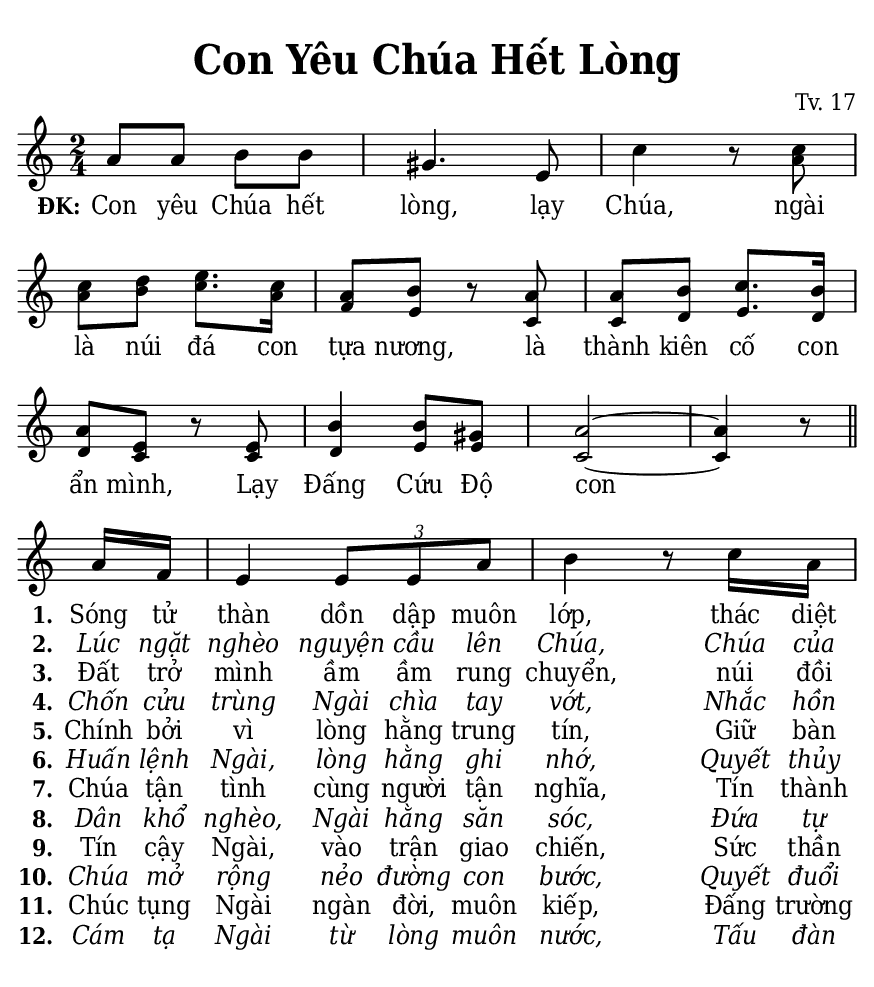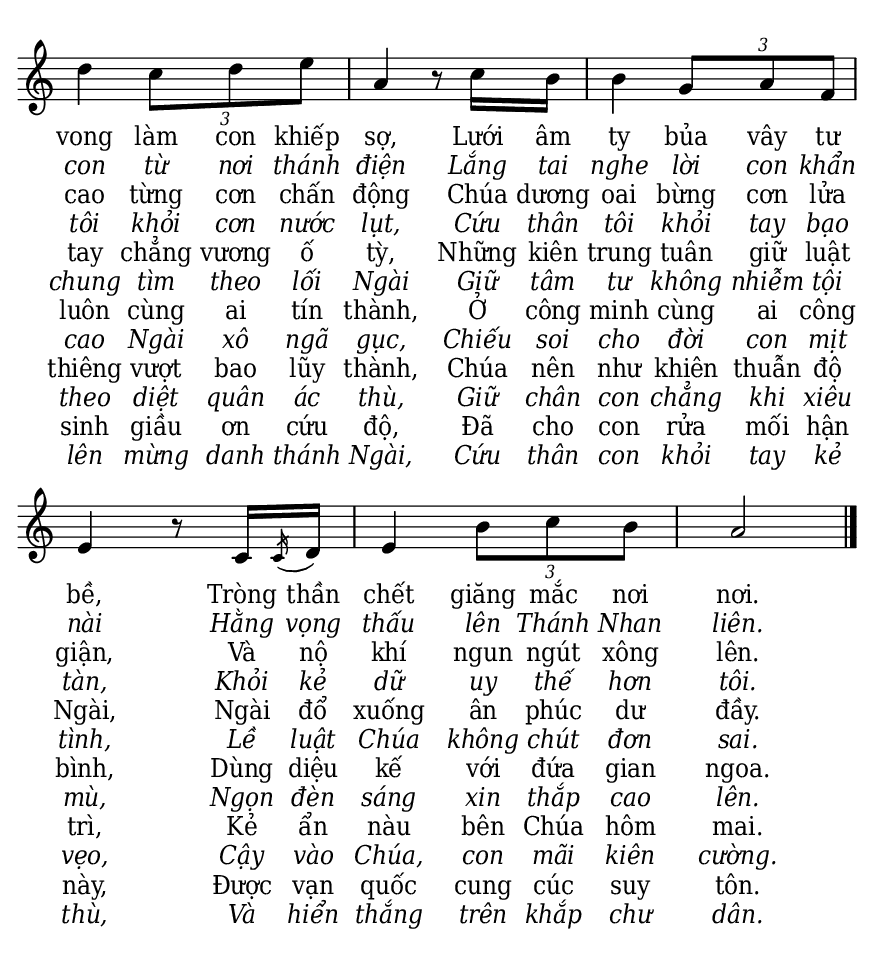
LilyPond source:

% Cài đặt chung\
\version "2.22.1"
\include "english.ly"

\header {
  title = \markup { \fontsize #1 "Con Yêu Chúa Hết Lòng" }
  composer = "Tv. 17"
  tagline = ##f
}

% Nhạc phiên khúc
nhacPhienKhucSop = \relative c'' {
  a8 a b b |
  gs4. e8 |
  c'4 r8 c | \break
  c d e8. c16 |
  a8 b r a |
  a b c8. b16 |
  a8 e r e |
  b'4 b8 gs |
  a2 ~ |
  a4 r8 \bar "||" \break
  
  a16 f |
  e4 \tuplet 3/2 { e8 e a } |
  b4 r8 c16 a |
  d4 \tuplet 3/2 { c8 d e } |
  a,4 r8 c16 b |
  b4 \tuplet 3/2 { g8 a f } |
  e4 r8 c16 \slashedGrace { c16 ( } d) |
  e4 \tuplet 3/2 { b'8 c b } |
  a2 \bar "|."
}

nhacPhienKhucAlto = \relative c'' {
  a8 a b b |
  gs4. e8 |
  c'4 r8 a |
  a b c8. a16 |
  f8 e r c |
  c d e8. d16 |
  d8 c r c |
  d4 e8 e |
  c2 ~ |
  c4 r8
}

% Lời phiên khúc
loiPhienKhucSop = \lyrics {
  \set stanza = "ĐK:"
  Con yêu Chúa hết lòng,
  lạy Chúa, ngài là núi đá con tựa nương,
  là thành kiên cố con ẩn mình,
  Lạy Đấng Cứu Độ con
  <<
    {
      \set stanza = "1."
      Sóng tử thàn dồn dập muôn lớp,
      thác diệt vong làm con khiếp sợ,
      Lưới âm ty bủa vây tư bề,
      Tròng thần chết giăng mắc nơi nơi.
    }
    \new Lyrics {
	    \set associatedVoice = "beSop"
	    \set stanza = "2."
      \override Lyrics.LyricText.font-shape = #'italic
	    Lúc ngặt nghèo nguyện cầu lên Chúa,
	    Chúa của con từ nơi thánh điện
	    Lắng tai nghe lời con khẩn nài
	    Hằng vọng thấu lên Thánh Nhan liên.
    }
    \new Lyrics {
	    \set associatedVoice = "beSop"
	    \set stanza = "3."
	    Đất trở mình ầm ầm rung chuyển,
	    núi đồi cao từng cơn chấn động
	    Chúa dương oai bừng cơn lửa giận,
	    Và nộ khí ngun ngút xông lên.
    }
    \new Lyrics {
	    \set associatedVoice = "beSop"
	    \set stanza = "4."
      \override Lyrics.LyricText.font-shape = #'italic
	    Chốn cửu trùng Ngài chìa tay vớt,
	    Nhắc hồn tôi khỏi cơn nước lụt,
	    Cứu thân tôi khỏi tay bạo tàn,
	    Khỏi kẻ dữ uy thế hơn tôi.
    }
    \new Lyrics {
	    \set associatedVoice = "beSop"
	    \set stanza = "5."
	    Chính bởi vì lòng hằng trung tín,
	    Giữ bàn tay chẳng vương ố tỳ,
	    Những kiên trung tuân giữ luật Ngài,
	    Ngài đổ xuống ân phúc dư đầy.
    }
    \new Lyrics {
	    \set associatedVoice = "beSop"
	    \set stanza = "6."
      \override Lyrics.LyricText.font-shape = #'italic
	    Huấn lệnh Ngài, lòng hằng ghi nhớ,
	    Quyết thủy chung tìm theo lối Ngài
	    Giữ tâm tư không nhiễm tội tình,
	    Lề luật Chúa không chút đơn sai.
    }
    \new Lyrics {
	    \set associatedVoice = "beSop"
	    \set stanza = "7."
	    Chúa tận tình cùng người tận nghĩa,
	    Tín thành luôn cùng ai tín thành,
	    Ở công minh cùng ai công bình,
	    Dùng diệu kế với đứa gian ngoa.
    }
    \new Lyrics {
	    \set associatedVoice = "beSop"
	    \set stanza = "8."
      \override Lyrics.LyricText.font-shape = #'italic
	    Dân khổ nghèo, Ngài hằng săn sóc,
	    Đứa tự cao Ngài xô ngã gục,
	    Chiếu soi cho đời con mịt mù,
	    Ngọn đèn sáng xin thắp cao lên.
    }
    \new Lyrics {
	    \set associatedVoice = "beSop"
	    \set stanza = "9."
	    Tín cậy Ngài, vào trận giao chiến,
	    Sức thần thiêng vượt bao lũy thành,
	    Chúa nên như khiên thuẫn độ trì,
	    Kẻ ẩn nàu bên Chúa hôm mai.
    }
    \new Lyrics {
	    \set associatedVoice = "beSop"
	    \set stanza = "10."
      \override Lyrics.LyricText.font-shape = #'italic
	    Chúa mở rộng nẻo đường con bước,
	    Quyết đuổi theo diệt quân ác thù,
	    Giữ chân con chẳng khi xiêu vẹo,
	    Cậy vào Chúa, con mãi kiên cường.
    }
    \new Lyrics {
	    \set associatedVoice = "beSop"
	    \set stanza = "11."
	    Chúc tụng Ngài ngàn đời, muôn kiếp,
	    Đấng trường sinh giầu ơn cứu độ,
	    Đã cho con rửa mối hận này,
	    Được vạn quốc cung cúc suy tôn.
    }
    \new Lyrics {
	    \set associatedVoice = "beSop"
	    \set stanza = "12."
      \override Lyrics.LyricText.font-shape = #'italic
	    Cám tạ Ngài từ lòng muôn nước,
	    Tấu đàn lên mừng danh thánh Ngài,
	    Cứu thân con khỏi tay kẻ thù,
	    Và hiển thắng trên khắp chư dân.
    }
  >>
}

% Dàn trang
\paper {
  #(set-paper-size "a5")
  top-margin = 10\mm
  bottom-margin = 3\mm
  left-margin = 3\mm
  right-margin = 3\mm
  indent = #0
  #(define fonts
	 (make-pango-font-tree "Deja Vu Serif Condensed"
	 		       "Deja Vu Serif Condensed"
			       "Deja Vu Serif Condensed"
			       (/ 20 20)))
  print-page-number = ##f
  page-count = #2
  ragged-bottom = ##t
  system-system-spacing = #'((basic-distance . 0.1) (padding . 3))
}

TongNhip = {
  \key c \major \time 2/4
  \set Timing.beamExceptions = #'()
  \set Timing.baseMoment = #(ly:make-moment 1/4)
}

% Đổi kích thước nốt cho bè phụ
notBePhu =
#(define-music-function (font-size music) (number? ly:music?)
   (for-some-music
     (lambda (m)
       (if (music-is-of-type? m 'rhythmic-event)
           (begin
             (set! (ly:music-property m 'tweaks)
                   (cons `(font-size . ,font-size)
                         (ly:music-property m 'tweaks)))
             #t)
           #f))
     music)
   music)

\score {
  \new ChoirStaff <<
    \new Staff \with {
        \consists "Merge_rests_engraver"
        printPartCombineTexts = ##f
      }
      <<
      \new Voice \TongNhip \partCombine 
        \nhacPhienKhucSop
        \notBePhu -1 { \nhacPhienKhucAlto }
      \new NullVoice = beSop \nhacPhienKhucSop
      \new Lyrics \lyricsto beSop \loiPhienKhucSop
      >>
  >>
  \layout {
    \override Lyrics.LyricSpace.minimum-distance = #0.8
    \override Score.BarNumber.break-visibility = ##(#f #f #f)
    \override Score.SpacingSpanner.uniform-stretching = ##t
  } 
}
